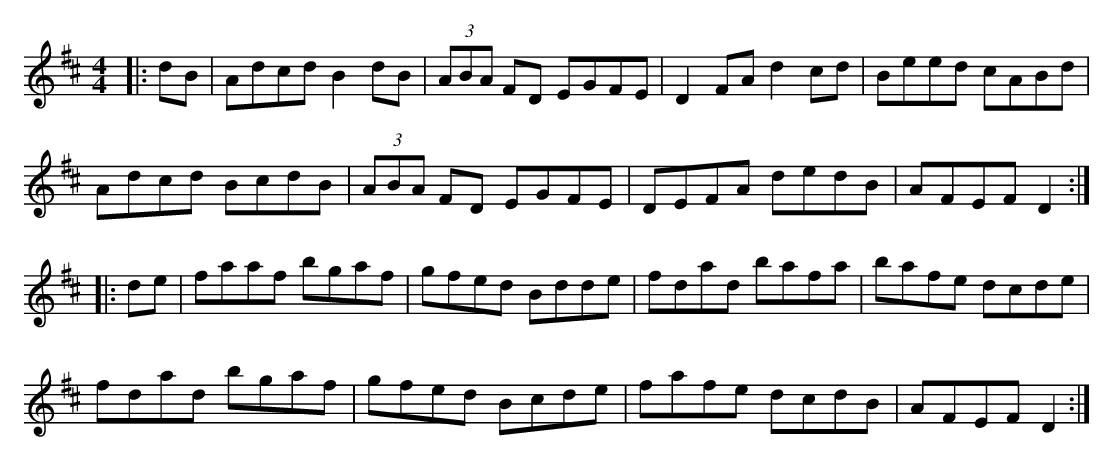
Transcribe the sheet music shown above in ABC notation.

X:1
M:4/4
K:D
|:dB|Adcd B2dB|(3ABA FD EGFE|D2 FA d2 cd|Beed cABd|
Adcd BcdB|(3ABA FD EGFE|DEFA dedB|AFEF D2:|
|:de|faaf bgaf|gfed Bdde|fdad bafa|bafe dcde|
fdad bgaf|gfed Bcde|fafe dcdB|AFEF D2:|
